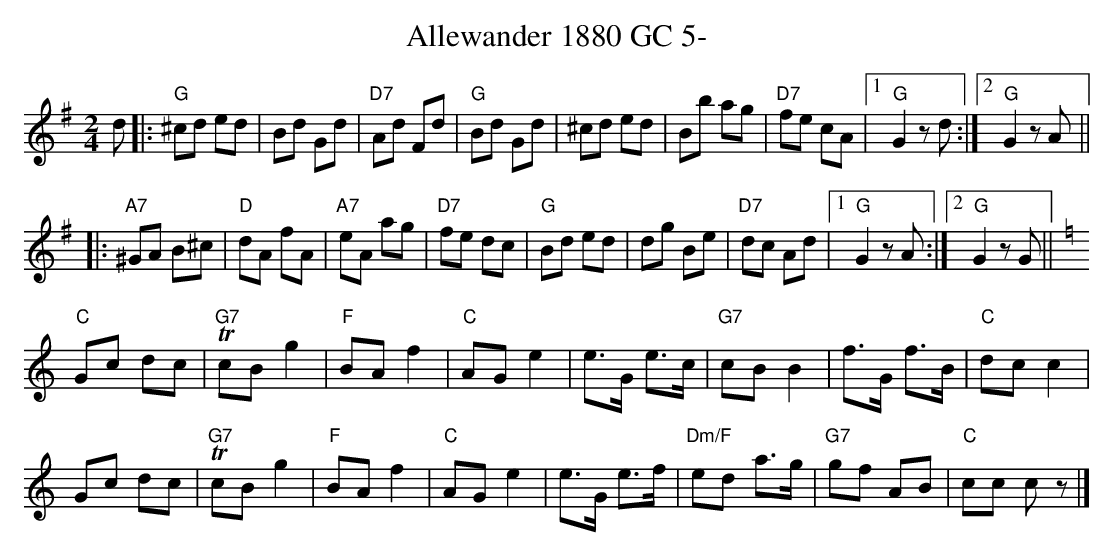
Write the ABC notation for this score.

X:1
T:Allewander 1880 GC 5-
M:2/4
L:1/8
K:Gmaj
d |: "G"^cd ed | Bd Gd | "D7"Ad Fd | "G"Bd Gd | ^cd ed | Bb ag | "D7"fe cA |1 "G"G2zd :|2 "G"G2zA ||
|: "A7"^GA B^c | "D"dA fA | "A7"eA ag | "D7"fe dc | "G"Bd ed | dg Be | "D7"dc Ad |1 "G"G2zA :|2 "G"G2zG || [K:Cmaj]
"C"Gc dc | "G7"TcB g2 | "F"BA f2 | "C"AGe2 | e>G e>c | "G7"cBB2 | f>G f>B | "C"dcc2 |
Gc dc | "G7"TcB g2 | "F"BA f2 | "C"AG e2 | e>G e>f | "Dm/F"ed a>g | "G7"gf AB | "C"cc cz |]
